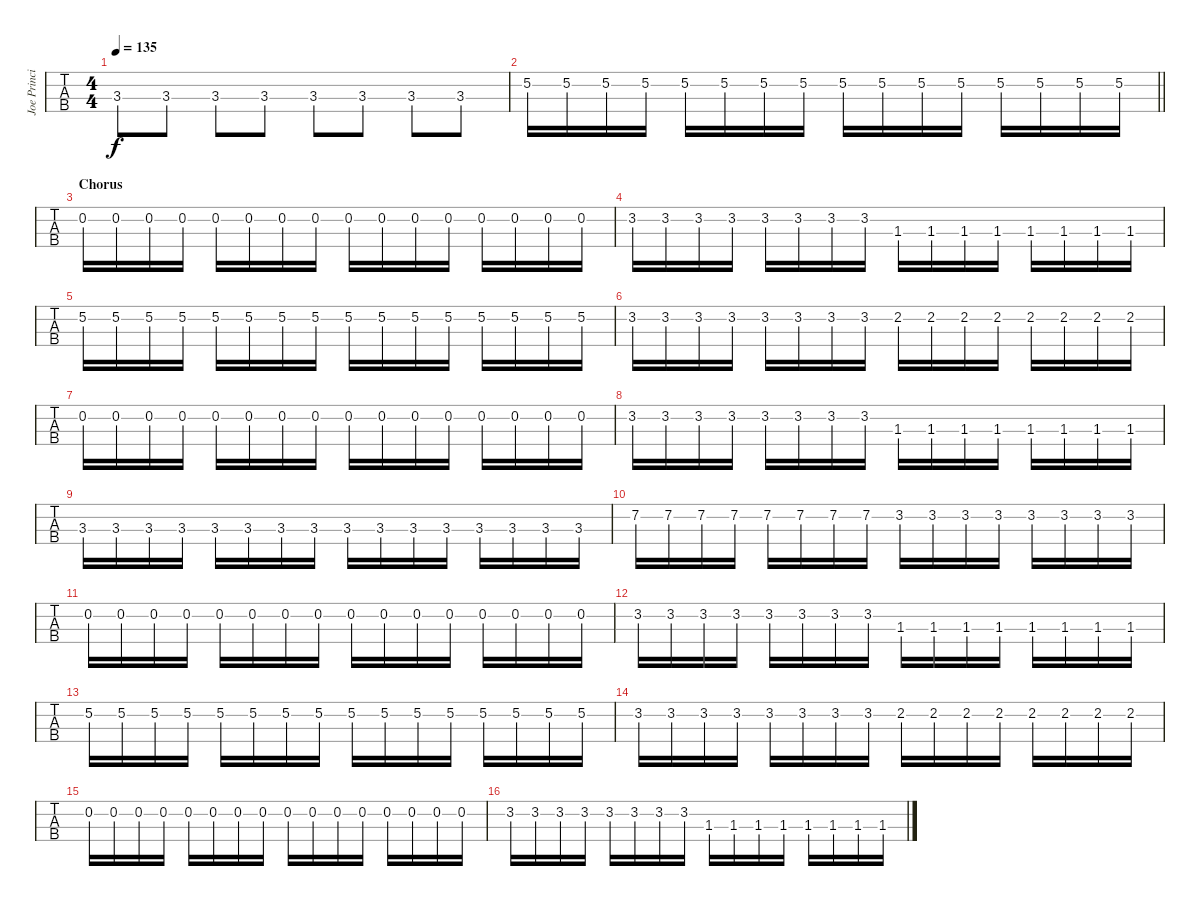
\track ("Joe Principe - Bass" "Joe Princi") {instrument electricbassfinger}
\staff {tabs}
\tuning (Gb2 Db2 Ab1 Eb1) {hide}
\ts (4 4)
\tempo 135
\clef f4
\ks c
3.3.8{dy f} 3.3.8 3.3.8 3.3.8 3.3.8 3.3.8 3.3.8 3.3.8 |
\barLineRight lightlight
5.2.16 5.2.16 5.2.16 5.2.16 5.2.16 5.2.16 5.2.16 5.2.16 5.2.16 5.2.16 5.2.16 5.2.16 5.2.16 5.2.16 5.2.16 5.2.16 |
\section ("" "Chorus")
0.2.16 0.2.16 0.2.16 0.2.16 0.2.16 0.2.16 0.2.16 0.2.16 0.2.16 0.2.16 0.2.16 0.2.16 0.2.16 0.2.16 0.2.16 0.2.16 |
3.2.16 3.2.16 3.2.16 3.2.16 3.2.16 3.2.16 3.2.16 3.2.16 1.3.16 1.3.16 1.3.16 1.3.16 1.3.16 1.3.16 1.3.16 1.3.16 |
5.2.16 5.2.16 5.2.16 5.2.16 5.2.16 5.2.16 5.2.16 5.2.16 5.2.16 5.2.16 5.2.16 5.2.16 5.2.16 5.2.16 5.2.16 5.2.16 |
3.2.16 3.2.16 3.2.16 3.2.16 3.2.16 3.2.16 3.2.16 3.2.16 2.2.16 2.2.16 2.2.16 2.2.16 2.2.16 2.2.16 2.2.16 2.2.16 |
0.2.16 0.2.16 0.2.16 0.2.16 0.2.16 0.2.16 0.2.16 0.2.16 0.2.16 0.2.16 0.2.16 0.2.16 0.2.16 0.2.16 0.2.16 0.2.16 |
3.2.16 3.2.16 3.2.16 3.2.16 3.2.16 3.2.16 3.2.16 3.2.16 1.3.16 1.3.16 1.3.16 1.3.16 1.3.16 1.3.16 1.3.16 1.3.16 |
3.3.16 3.3.16 3.3.16 3.3.16 3.3.16 3.3.16 3.3.16 3.3.16 3.3.16 3.3.16 3.3.16 3.3.16 3.3.16 3.3.16 3.3.16 3.3.16 |
7.2.16 7.2.16 7.2.16 7.2.16 7.2.16 7.2.16 7.2.16 7.2.16 3.2.16 3.2.16 3.2.16 3.2.16 3.2.16 3.2.16 3.2.16 3.2.16 |
0.2.16 0.2.16 0.2.16 0.2.16 0.2.16 0.2.16 0.2.16 0.2.16 0.2.16 0.2.16 0.2.16 0.2.16 0.2.16 0.2.16 0.2.16 0.2.16 |
3.2.16 3.2.16 3.2.16 3.2.16 3.2.16 3.2.16 3.2.16 3.2.16 1.3.16 1.3.16 1.3.16 1.3.16 1.3.16 1.3.16 1.3.16 1.3.16 |
5.2.16 5.2.16 5.2.16 5.2.16 5.2.16 5.2.16 5.2.16 5.2.16 5.2.16 5.2.16 5.2.16 5.2.16 5.2.16 5.2.16 5.2.16 5.2.16 |
3.2.16 3.2.16 3.2.16 3.2.16 3.2.16 3.2.16 3.2.16 3.2.16 2.2.16 2.2.16 2.2.16 2.2.16 2.2.16 2.2.16 2.2.16 2.2.16 |
0.2.16 0.2.16 0.2.16 0.2.16 0.2.16 0.2.16 0.2.16 0.2.16 0.2.16 0.2.16 0.2.16 0.2.16 0.2.16 0.2.16 0.2.16 0.2.16 |
3.2.16 3.2.16 3.2.16 3.2.16 3.2.16 3.2.16 3.2.16 3.2.16 1.3.16 1.3.16 1.3.16 1.3.16 1.3.16 1.3.16 1.3.16 1.3.16
